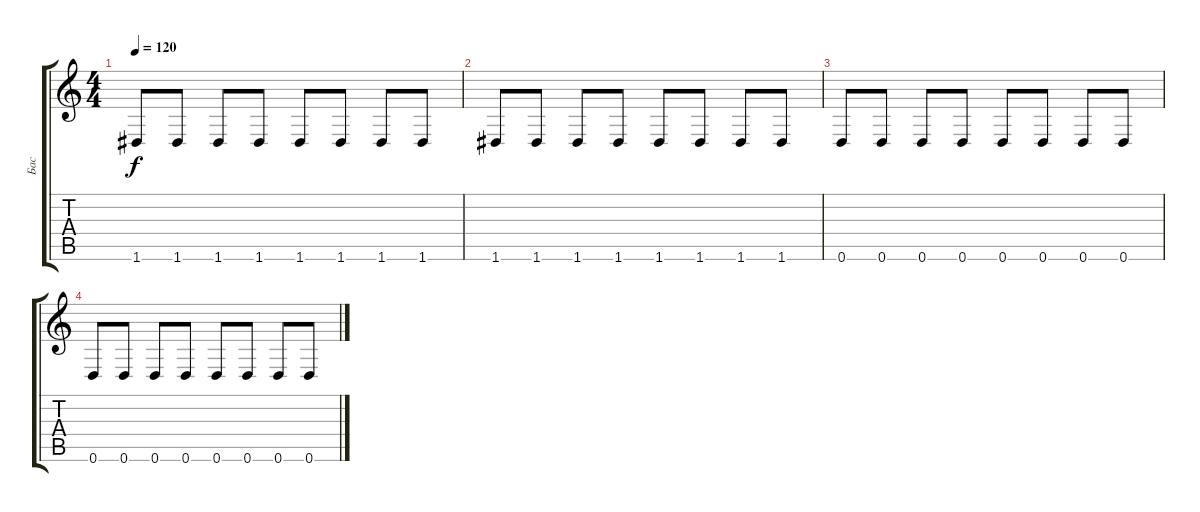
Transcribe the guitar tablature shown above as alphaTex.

\track ("Бас" "Бас") {instrument electricbassfinger}
\staff {score tabs}
\tuning (E4 B3 G3 D3 A2 D2) {hide}
\ts (4 4)
\tempo 120
\clef g2
\ks c
1.6.8{dy f} 1.6.8 1.6.8 1.6.8 1.6.8 1.6.8 1.6.8 1.6.8 |
1.6.8 1.6.8 1.6.8 1.6.8 1.6.8 1.6.8 1.6.8 1.6.8 |
0.6.8 0.6.8 0.6.8 0.6.8 0.6.8 0.6.8 0.6.8 0.6.8 |
0.6.8 0.6.8 0.6.8 0.6.8 0.6.8 0.6.8 0.6.8 0.6.8
